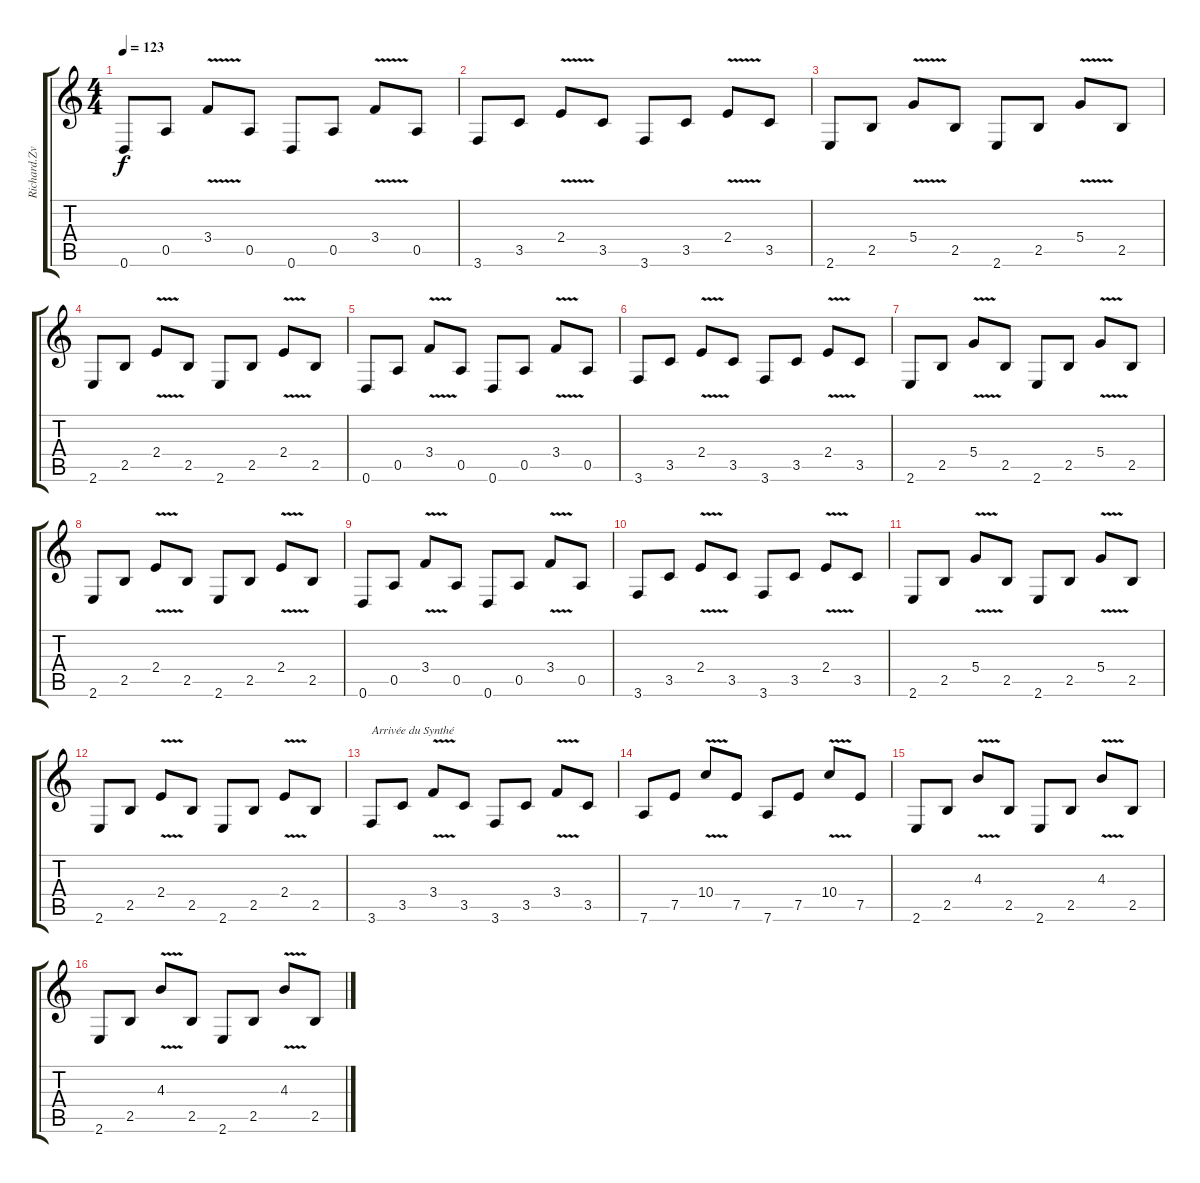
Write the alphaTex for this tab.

\track ("Richard.Zven Kruspe" "Richard.Zv") {instrument electricguitarjazz}
\staff {score tabs}
\tuning (E4 B3 G3 D3 A2 D2) {hide}
\ts (4 4)
\tempo 123
\clef g2
\ks c
0.6.8{dy f} 0.5.8 3.4{v}.8 0.5.8 0.6.8 0.5.8 3.4{v}.8 0.5.8 |
3.6.8 3.5.8 2.4{v}.8 3.5.8 3.6.8 3.5.8 2.4{v}.8 3.5.8 |
2.6.8 2.5.8 5.4{v}.8 2.5.8 2.6.8 2.5.8 5.4{v}.8 2.5.8 |
2.6.8 2.5.8 2.4{v}.8 2.5.8 2.6.8 2.5.8 2.4{v}.8 2.5.8 |
0.6.8 0.5.8 3.4{v}.8 0.5.8 0.6.8 0.5.8 3.4{v}.8 0.5.8 |
3.6.8 3.5.8 2.4{v}.8 3.5.8 3.6.8 3.5.8 2.4{v}.8 3.5.8 |
2.6.8 2.5.8 5.4{v}.8 2.5.8 2.6.8 2.5.8 5.4{v}.8 2.5.8 |
2.6.8 2.5.8 2.4{v}.8 2.5.8 2.6.8 2.5.8 2.4{v}.8 2.5.8 |
0.6.8 0.5.8 3.4{v}.8 0.5.8 0.6.8 0.5.8 3.4{v}.8 0.5.8 |
3.6.8 3.5.8 2.4{v}.8 3.5.8 3.6.8 3.5.8 2.4{v}.8 3.5.8 |
2.6.8 2.5.8 5.4{v}.8 2.5.8 2.6.8 2.5.8 5.4{v}.8 2.5.8 |
2.6.8 2.5.8 2.4{v}.8 2.5.8 2.6.8 2.5.8 2.4{v}.8 2.5.8 |
3.6.8{txt "Arrivée du Synthé"} 3.5.8 3.4{v}.8 3.5.8 3.6.8 3.5.8 3.4{v}.8 3.5.8 |
7.6.8 7.5.8 10.4{v}.8 7.5.8 7.6.8 7.5.8 10.4{v}.8 7.5.8 |
2.6.8 2.5.8 4.3{v}.8 2.5.8 2.6.8 2.5.8 4.3{v}.8 2.5.8 |
2.6.8 2.5.8 4.3{v}.8 2.5.8 2.6.8 2.5.8 4.3{v}.8 2.5.8
